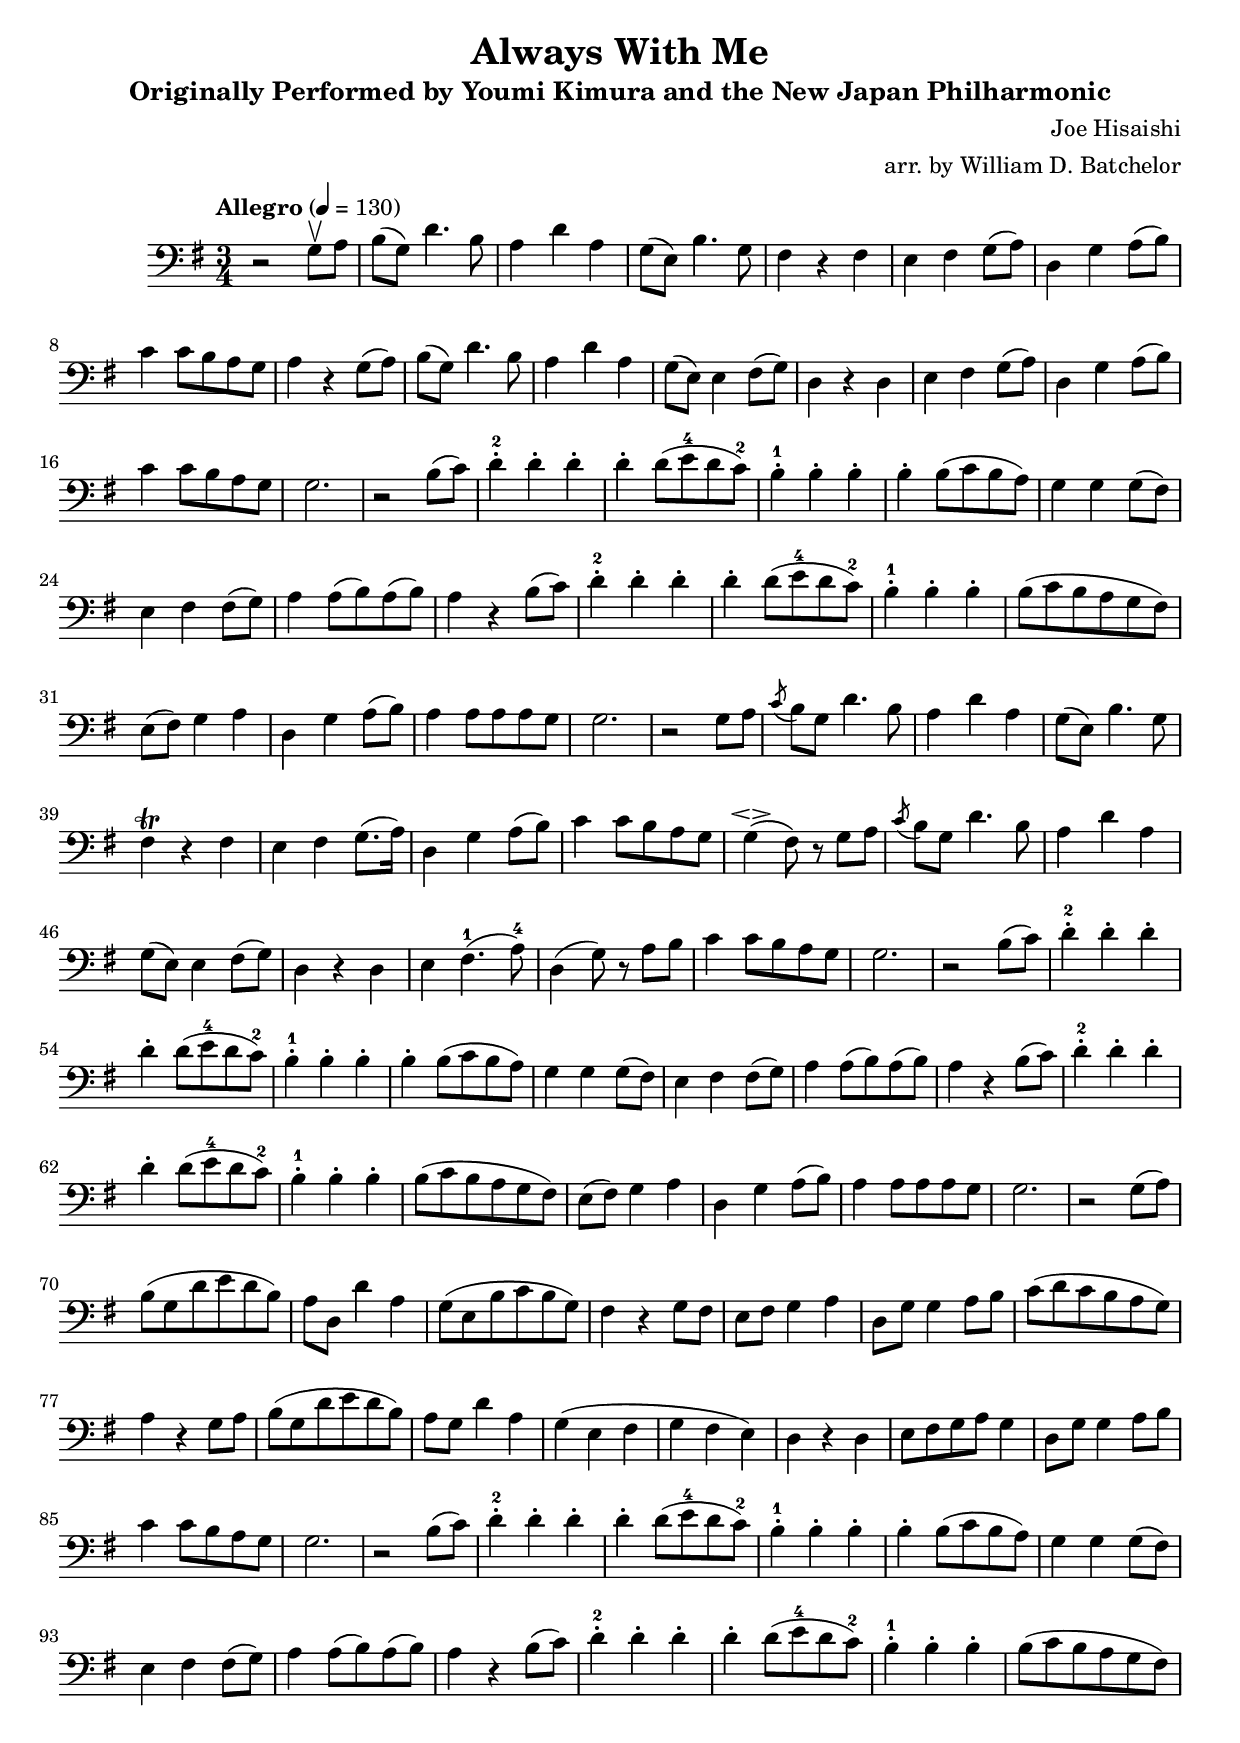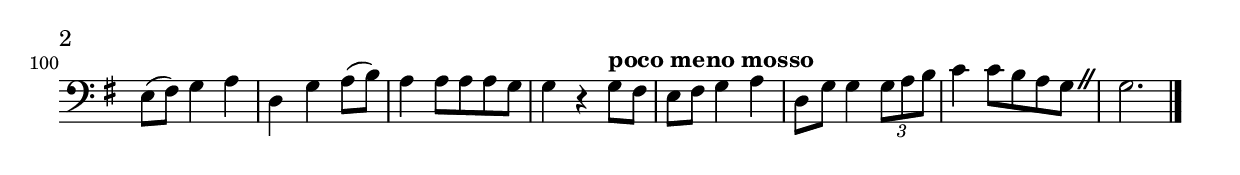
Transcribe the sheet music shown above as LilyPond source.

\version "2.16.0"

\header{
  title = "Always With Me"
  subtitle = "Originally Performed by Youmi Kimura and the New Japan Philharmonic"
  composer = "Joe Hisaishi"
  arranger = "arr. by William D. Batchelor"
}

\relative {
  \override BreathingSign.text = \markup {
    \musicglyph #"scripts.caesura.straight"

    }
  \clef "bass"
  \key g \major
  \time 3/4
  \tempo "Allegro" 4 = 130
  r2 g8 \upbow a | b (g) d'4. b8 | a4 d a | g8 (e) b'4. g8 | fis4 r fis | e fis g8 (a) 
| d,4 g a8 (b) | c4 c8 b a g | a4 r g8 (a) |  b (g) d'4. b8 | a4 d a | 
g8 (e) e4 fis8 (g) | d4 r d | e fis g8 (a) | d,4 g a8 (b) | c4 c8 b a g | g2. | 
r2 b8 (c) | d4-.-2 d-. d-. | d-. d8 (e-4 d c-2) | b4-.-1 b-. b-. | b-. b8 (c b a) | 
g4 g4 g8 (fis) | e4 fis fis8 (g) | a4 a8 (b) a (b) | a4 r b8 (c) | d4-.-2 d-. d-. | 
d-. d8 (e-4 d c-2) | b4-.-1 b-. b-.| b8 (c b a g fis) | e (fis) g4 a | d, g a8 (b) | 
a4 a8 a a g | g2. | r2 g8 a \acciaccatura c b g d'4. b8 | a4 d4 a | g8 (e) b'4. g8 | fis4^\trill r fis | e fis
g8. (a16) | d,4 g a8 (b) | c4 c8 b a g | g4 \espressivo (fis8) r g a | \acciaccatura c b g d'4. b8 | a4 d a | g8 (e) e4 fis8 (g)| d4
r4 d | e4 fis4.-1 (a8-4) | d,4 (g8) r a b | c4 c8 b a g | g2. | r2 b8 (c) | d4-.-2 d-. d-. | d-. d8 (e-4 d c-2) | b4-.-1 b-. b-. | b-.b8 (c b a) | 
g4 g4 g8 (fis) | e4 fis fis8 (g) | a4 a8 (b) a (b) | a4 r b8 (c) | d4-.-2 d-. d-. | 
d-. d8 (e-4 d c-2) | b4-.-1 b-. b-. | b8 (c b a g fis) | e (fis) g4 a | d, g a8 (b) | 
a4 a8 a a g | g2. | r2 g8 (a) | b (g d' e d b) | a d, d'4 a | g8 (e b' c b g) | fis4 r g8 fis | e fis g4 a | d,8 g g4 a8 b | c (d c b a g) | a4 r g8 a | b (g d' e d b) | a g d'4 a | g (e fis g fis e) | d4 r d | e8 fis g a g4 | d8 g g4 a8 b8 | c4 c8 b a g | g2. | r2 b8 (c) | d4-.-2 d-. d-. | d-. d8 (e-4 d c-2) | b4-.-1 b-. b-. | b-. b8 (c b a) | 
g4 g4 g8 (fis) | e4 fis fis8 (g) | a4 a8 (b) a (b) | a4 r b8 (c) | d4-.-2 d-. d-. | 
d-.) d8 (e-4 d c-2) | b4-.-1 b-. b-. | b8 (c b a g fis) | e (fis) g4 a | d, g a8 (b) | 
a4 a8 a a g | g4 r\tempo "poco meno mosso" g8 fis | e fis g4 a | d,8 g g4 \tuplet 3/2 {g8 a b} | c4 c8 b a g \breathe | g2.  \bar "|."
}